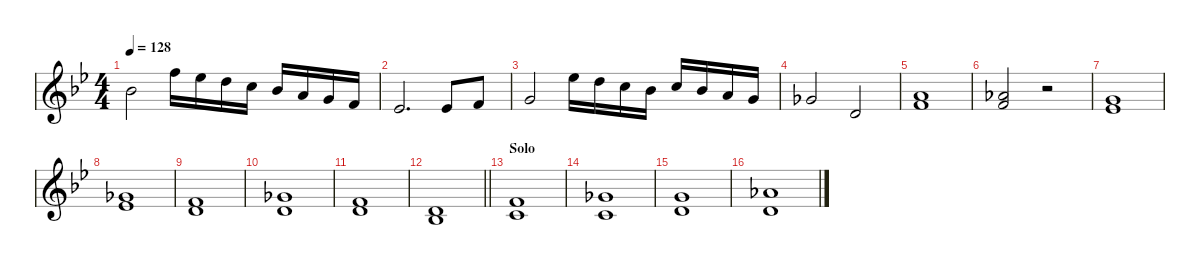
\defaultSystemsLayout 4
\hideDynamics
\bracketExtendMode groupsimilarinstruments
\singleTrackTrackNamePolicy hidden
\multiTrackTrackNamePolicy hidden
\firstSystemTrackNameMode fullname
\firstSystemTrackNameOrientation horizontal
\otherSystemsTrackNameOrientation horizontal
\extendBarLines
\track ("Strings1" "vln.") {instrument stringensemble1}
\staff {score}
\tuning (E4 B3 G3 D3 A2 E2 B1)
\ts (4 4)
\tempo 128
\clef g2
\ks bb
15.3{acc b}.2{dy f beam Down} 13.1{acc forcenatural}.16{beam Down} 16.2{acc b}.16{beam Down} 15.2{acc forcenatural}.16{beam Down} 13.2{acc forcenatural}.16{beam Down} 15.3{acc b}.16{beam Up} 14.3{acc forcenatural}.16{beam Up} 12.3{acc forcenatural}.16{beam Up} 15.4{acc forcenatural}.16{beam Up} |
13.4{acc b}.2{d beam Up} 13.4{acc b}.8{beam Up} 15.4{acc forcenatural}.8{beam Up} |
12.3{acc forcenatural}.2{beam Up} 16.2{acc b}.16{beam Down} 15.2{acc forcenatural}.16{beam Down} 13.2{acc forcenatural}.16{beam Down} 15.3{acc b}.16{beam Down} 13.2{acc forcenatural}.16{beam Up} 15.3{acc b}.16{beam Up} 14.3{acc forcenatural}.16{beam Up} 12.3{acc forcenatural}.16{beam Up} |
16.4{acc b}.2{beam Up} 12.4{acc forcenatural}.2{beam Up} |
(14.3{acc forcenatural} 15.4{acc forcenatural}).1{beam Up} |
(13.3{acc b} 15.4{acc forcenatural}).2{beam Up} r.2{beam Up} |
(12.3{acc forcenatural} 13.4{acc b}).1{beam Up} |
(16.4{acc b} 18.5{acc b}).1{beam Up} |
(15.4{acc forcenatural} 17.5{acc forcenatural}).1{beam Up} |
(16.4{acc b} 17.5{acc forcenatural}).1{beam Up} |
(15.4{acc forcenatural} 17.5{acc forcenatural}).1{beam Up} |
\barLineRight lightlight
(12.4{acc forcenatural} 13.5{acc b}).1{beam Up} |
\section ("" "Solo")
(15.4{acc forcenatural} 15.5{acc forcenatural}).1{beam Up} |
(16.4{acc b} 15.5{acc forcenatural}).1{beam Up} |
(12.3{acc forcenatural} 12.4{acc forcenatural}).1{beam Up} |
(13.3{acc b} 12.4{acc forcenatural}).1{beam Up}
